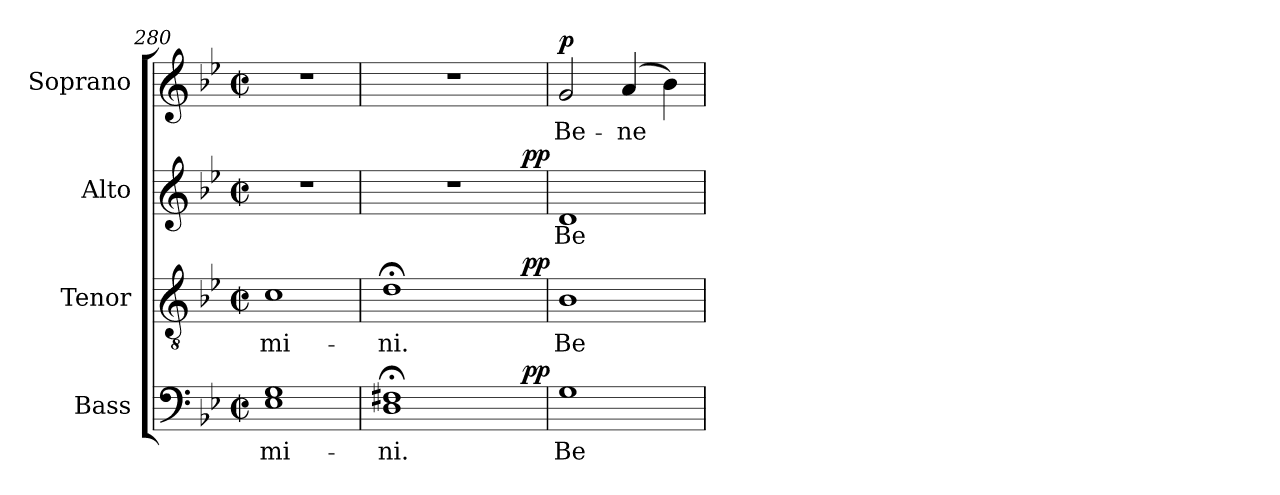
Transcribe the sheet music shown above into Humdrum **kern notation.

**kern	**text	**dynam	**kern	**text	**dynam	**kern	**text	**dynam	**kern	**text	**dynam
*part4	*part4	*part4	*part3	*part3	*part3	*part2	*part2	*part2	*part1	*part1	*part1
*staff4	*staff4	*staff4	*staff3	*staff3	*staff3	*staff2	*staff2	*staff2	*staff1	*staff1	*staff1
*I"Bass	*	*	*I"Tenor	*	*	*I"Alto	*	*	*I"Soprano	*	*
*I'B.	*	*	*I'T.	*	*	*I'A.	*	*	*I'S.	*	*
*clefF4	*	*	*clefGv2	*	*	*clefG2	*	*	*clefG2	*	*
*k[b-e-]	*	*	*k[b-e-]	*	*	*k[b-e-]	*	*	*k[b-e-]	*	*
*B-:	*	*	*B-:	*	*	*B-:	*	*	*B-:	*	*
*M2/2	*	*	*M2/2	*	*	*M2/2	*	*	*M2/2	*	*
*met(c|)	*	*	*met(c|)	*	*	*met(c|)	*	*	*met(c|)	*	*
=280	=280	=280	=280	=280	=280	=280	=280	=280	=280	=280	=280
!	!LO:LY:b:cj	!	!	!LO:LY:b:cj	!	!	!	!	!	!	!
1G 1E-	-mi-	.	1c	-mi-	.	1r	.	.	1r	.	.
!!LO:LB:g=z
=281	=281	=281	=281	=281	=281	=281	=281	=281	=281	=281	=281
!	!LO:LY:b:cj	!	!	!LO:LY:b:cj	!	!	!	!	!	!	!
*^	*	*	*^	*	*	*^	*	*	*	*	*
1F#X;< 1D;<	2ryy	-ni.	.	1d;<	2ryy	-ni.	.	1r	2ryy	.	.	1r	.	.
.	4ryy	.	.	.	4ryy	.	.	.	4ryy	.	.	.	.	.
.	8ryy	.	.	.	8ryy	.	.	.	8ryy	.	.	.	.	.
.	64ryy	.	.	.	64ryy	.	.	.	64ryy	.	.	.	.	.
!	!	!	!LO:DY:a	!	!	!	!LO:DY:a	!	!	!	!LO:DY:a	!	!	!
.	16..ryy	.	pp	.	16..ryy	.	pp	.	16..ryy	.	pp	.	.	.
=282	=282	=282	=282	=282	=282	=282	=282	=282	=282	=282	=282	=282	=282	=282
!	!	!LO:LY:b:cj	!	!	!	!LO:LY:b:cj	!	!	!	!LO:LY:b:cj	!	!	!LO:LY:b:cj	!LO:DY:a
*v	*v	*	*	*	*	*	*	*v	*v	*	*	*	*	*
*	*	*	*v	*v	*	*	*	*	*	*	*	*
1G	Be-	.	1B-	Be-	.	1d	Be-	.	2g/	Be-	p
!	!	!	!	!	!	!	!	!	!	!LO:LY:b:cj	!
.	.	.	.	.	.	.	.	.	(<4a/	-ne	.
!	!	!	!	!	!	!	!	!	!	!LO:LY:b:cj	!
.	.	.	.	.	.	.	.	.	4b-\)	.	.
=	=	=	=	=	=	=	=	=	=	=	=
*-	*-	*-	*-	*-	*-	*-	*-	*-	*-	*-	*-
